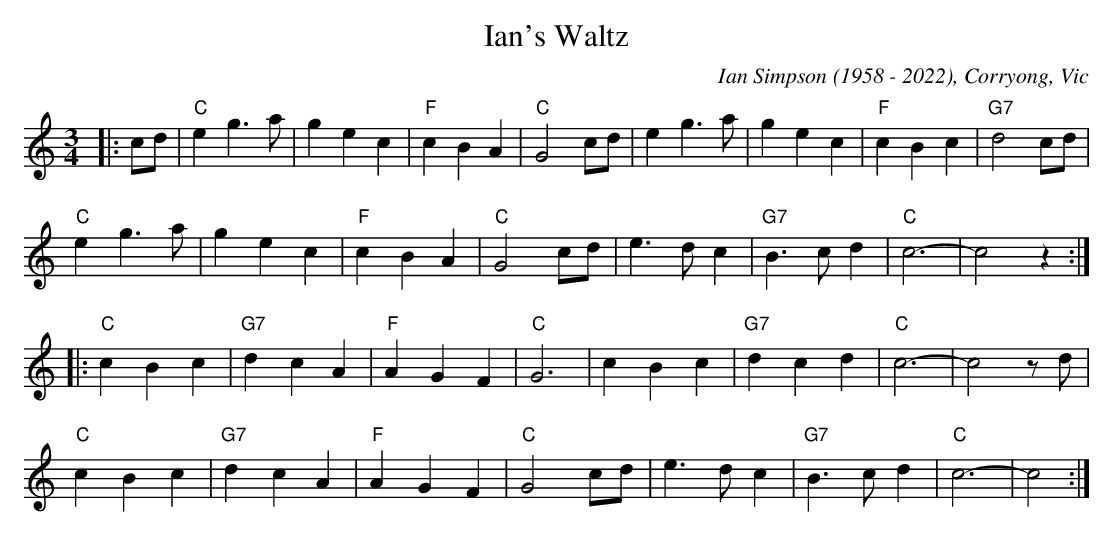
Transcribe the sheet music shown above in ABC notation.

X:1
T:Ian's Waltz
C:Ian Simpson (1958 - 2022), Corryong, Vic
M:3/4
L:1/8
K:Cmaj
|:cd|"C"e2g3a | g2e2c2 | "F"c2B2A2 | "C"G4cd | e2g3a | g2e2c2 | "F"c2B2c2 | "G7"d4cd |
"C"e2g3a | g2e2c2 | "F"c2B2A2 | "C"G4cd | e3dc2 | "G7"B3cd2 | "C"c6- | c4z2 :|
|:"C"c2B2c2 | "G7"d2c2A2 | "F"A2G2F2 | "C"G6 | c2B2c2 | "G7"d2c2d2 | "C"c6- | c4zd |
"C"c2B2c2 | "G7"d2c2A2 | "F"A2G2F2 | "C"G4cd | e3dc2 | "G7"B3cd2 | "C"c6- | c4:|
